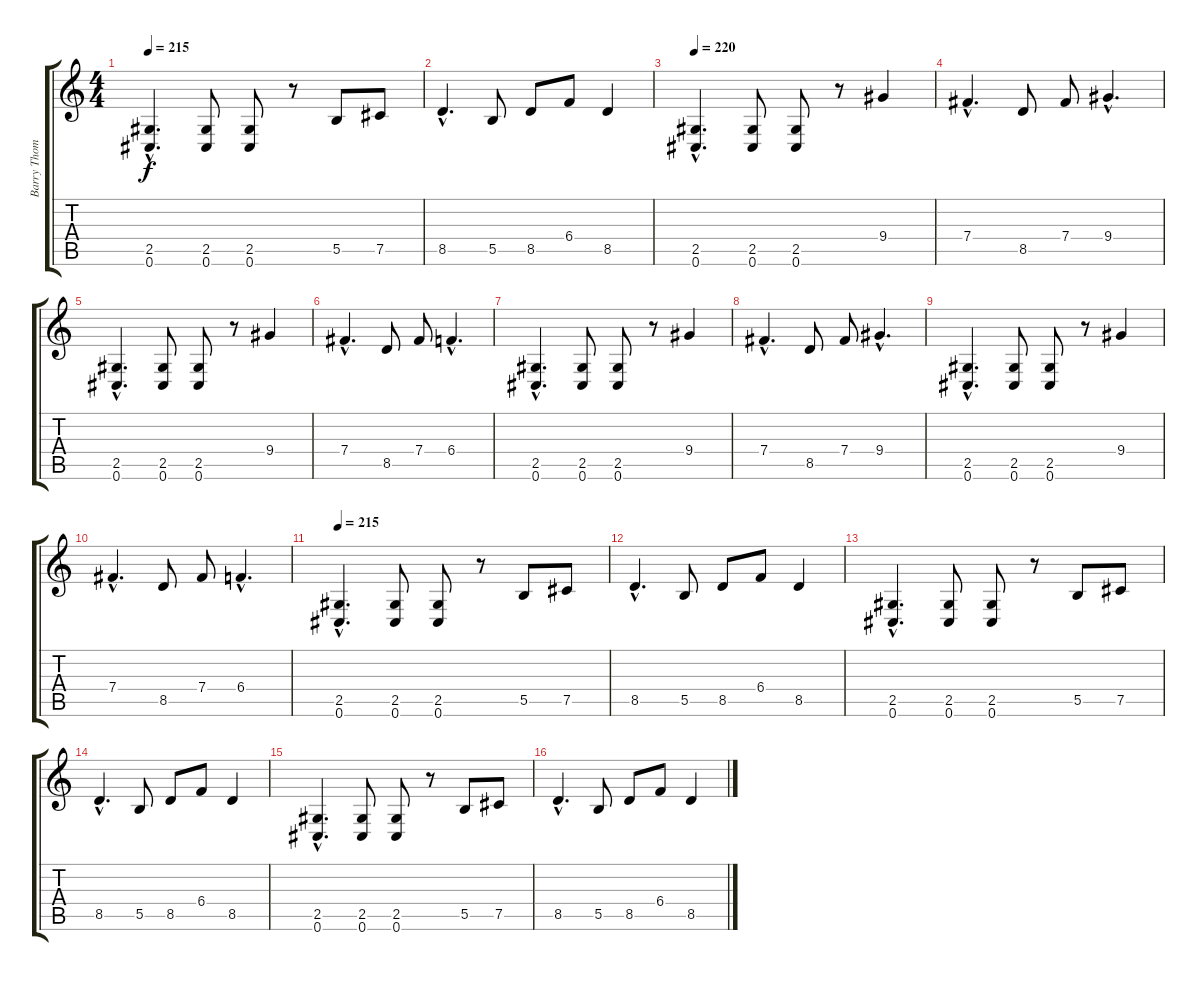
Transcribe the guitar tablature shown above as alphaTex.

\track ("Barry Thomson" "Barry Thom") {instrument distortionguitar}
\staff {score tabs}
\tuning (Db4 Ab3 E3 B2 Gb2 Db2) {hide}
\ts (4 4)
\tempo 215
\clef g2
\ks c
(2.5{hac} 0.6{hac}).4{d dy f} (2.5 0.6).8 (2.5 0.6).8 r.8 5.5.8 7.5.8 |
8.5{hac}.4{d} 5.5.8 8.5.8 6.4.8 8.5.4 |
\tempo 220
(2.5{hac} 0.6{hac}).4{d} (2.5 0.6).8 (2.5 0.6).8 r.8 9.4.4 |
7.4{hac}.4{d} 8.5.8 7.4.8 9.4{hac}.4{d} |
(2.5{hac} 0.6{hac}).4{d} (2.5 0.6).8 (2.5 0.6).8 r.8 9.4.4 |
7.4{hac}.4{d} 8.5.8 7.4.8 6.4{hac}.4{d} |
(2.5{hac} 0.6{hac}).4{d} (2.5 0.6).8 (2.5 0.6).8 r.8 9.4.4 |
7.4{hac}.4{d} 8.5.8 7.4.8 9.4{hac}.4{d} |
(2.5{hac} 0.6{hac}).4{d} (2.5 0.6).8 (2.5 0.6).8 r.8 9.4.4 |
7.4{hac}.4{d} 8.5.8 7.4.8 6.4{hac}.4{d} |
\tempo 215
(2.5{hac} 0.6{hac}).4{d} (2.5 0.6).8 (2.5 0.6).8 r.8 5.5.8 7.5.8 |
8.5{hac}.4{d} 5.5.8 8.5.8 6.4.8 8.5.4 |
(2.5{hac} 0.6{hac}).4{d} (2.5 0.6).8 (2.5 0.6).8 r.8 5.5.8 7.5.8 |
8.5{hac}.4{d} 5.5.8 8.5.8 6.4.8 8.5.4 |
(2.5{hac} 0.6{hac}).4{d} (2.5 0.6).8 (2.5 0.6).8 r.8 5.5.8 7.5.8 |
8.5{hac}.4{d} 5.5.8 8.5.8 6.4.8 8.5.4
